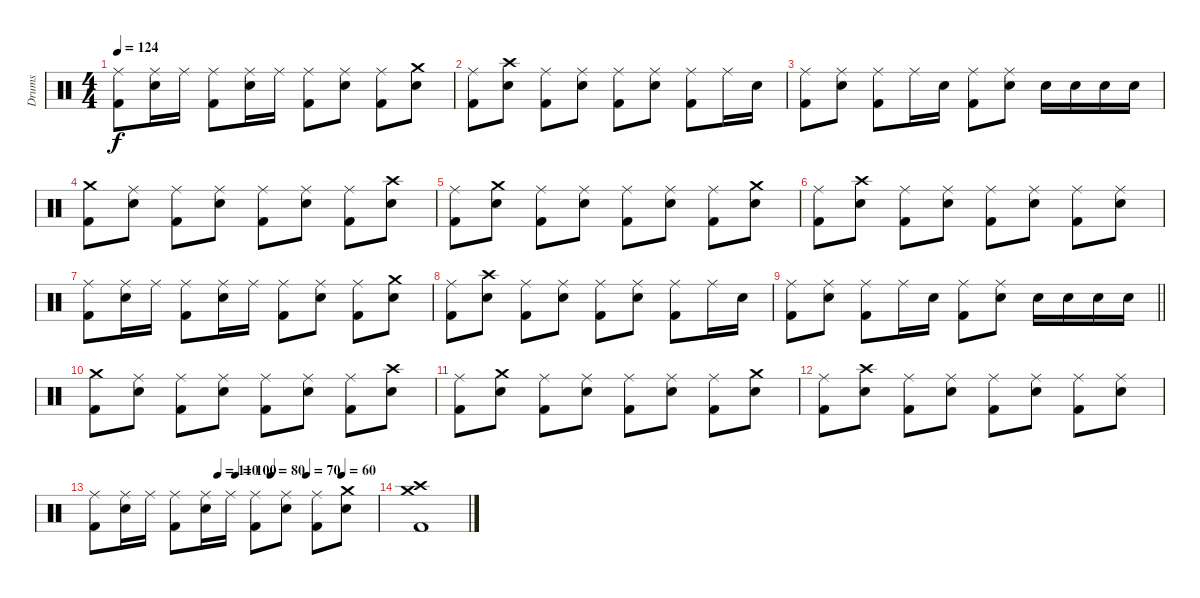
\track ("Drums" "Drums") {instrument percussion}
\staff {score}
\articulation defaults
\ts (4 4)
\tempo 124
\clef neutral
\ks c
("Ride (middle)" "Kick (hit) 2").8{dy f} ("Ride (middle)" "Snare (hit) 2").16 "Ride (middle)".16 ("Ride (middle)" "Kick (hit) 2").8 ("Ride (middle)" "Snare (hit) 2").16 "Ride (middle)".16 ("Ride (middle)" "Kick (hit) 2").8 ("Ride (middle)" "Snare (hit) 2").8 ("Ride (middle)" "Kick (hit) 2").8 ("Crash medium (hit)" "Snare (hit) 2").8 |
("Ride (middle)" "Kick (hit) 2").8 ("Crash high (hit)" "Snare (hit) 2").8 ("Ride (middle)" "Kick (hit) 2").8 ("Ride (middle)" "Snare (hit) 2").8 ("Ride (middle)" "Kick (hit) 2").8 ("Ride (middle)" "Snare (hit) 2").8 ("Ride (middle)" "Kick (hit) 2").8 "Ride (middle)".16 "Snare (hit) 2".16 |
("Ride (middle)" "Kick (hit) 2").8 ("Ride (middle)" "Snare (hit) 2").8 ("Ride (middle)" "Kick (hit) 2").8 "Ride (middle)".16 "Snare (hit) 2".16 ("Ride (middle)" "Kick (hit) 2").8 ("Ride (middle)" "Snare (hit) 2").8 "Snare (hit) 2".16 "Snare (hit) 2".16 "Snare (hit) 2".16 "Snare (hit) 2".16 |
("Crash medium (hit)" "Kick (hit) 2").8 ("Ride (middle)" "Snare (hit) 2").8 ("Ride (middle)" "Kick (hit) 2").8 ("Ride (middle)" "Snare (hit) 2").8 ("Ride (middle)" "Kick (hit) 2").8 ("Ride (middle)" "Snare (hit) 2").8 ("Ride (middle)" "Kick (hit) 2").8 ("Crash high (hit)" "Snare (hit) 2").8 |
("Ride (middle)" "Kick (hit) 2").8 ("Crash medium (hit)" "Snare (hit) 2").8 ("Ride (middle)" "Kick (hit) 2").8 ("Ride (middle)" "Snare (hit) 2").8 ("Ride (middle)" "Kick (hit) 2").8 ("Ride (middle)" "Snare (hit) 2").8 ("Ride (middle)" "Kick (hit) 2").8 ("Crash medium (hit)" "Snare (hit) 2").8 |
("Ride (middle)" "Kick (hit) 2").8 ("Crash high (hit)" "Snare (hit) 2").8 ("Ride (middle)" "Kick (hit) 2").8 ("Ride (middle)" "Snare (hit) 2").8 ("Ride (middle)" "Kick (hit) 2").8 ("Ride (middle)" "Snare (hit) 2").8 ("Ride (middle)" "Kick (hit) 2").8 ("Ride (middle)" "Snare (hit) 2").8 |
("Ride (middle)" "Kick (hit) 2").8 ("Ride (middle)" "Snare (hit) 2").16 "Ride (middle)".16 ("Ride (middle)" "Kick (hit) 2").8 ("Ride (middle)" "Snare (hit) 2").16 "Ride (middle)".16 ("Ride (middle)" "Kick (hit) 2").8 ("Ride (middle)" "Snare (hit) 2").8 ("Ride (middle)" "Kick (hit) 2").8 ("Crash medium (hit)" "Snare (hit) 2").8 |
("Ride (middle)" "Kick (hit) 2").8 ("Crash high (hit)" "Snare (hit) 2").8 ("Ride (middle)" "Kick (hit) 2").8 ("Ride (middle)" "Snare (hit) 2").8 ("Ride (middle)" "Kick (hit) 2").8 ("Ride (middle)" "Snare (hit) 2").8 ("Ride (middle)" "Kick (hit) 2").8 "Ride (middle)".16 "Snare (hit) 2".16 |
\barLineRight lightlight
("Ride (middle)" "Kick (hit) 2").8 ("Ride (middle)" "Snare (hit) 2").8 ("Ride (middle)" "Kick (hit) 2").8 "Ride (middle)".16 "Snare (hit) 2".16 ("Ride (middle)" "Kick (hit) 2").8 ("Ride (middle)" "Snare (hit) 2").8 "Snare (hit) 2".16 "Snare (hit) 2".16 "Snare (hit) 2".16 "Snare (hit) 2".16 |
("Crash medium (hit)" "Kick (hit) 2").8 ("Ride (middle)" "Snare (hit) 2").8 ("Ride (middle)" "Kick (hit) 2").8 ("Ride (middle)" "Snare (hit) 2").8 ("Ride (middle)" "Kick (hit) 2").8 ("Ride (middle)" "Snare (hit) 2").8 ("Ride (middle)" "Kick (hit) 2").8 ("Crash high (hit)" "Snare (hit) 2").8 |
("Ride (middle)" "Kick (hit) 2").8 ("Crash medium (hit)" "Snare (hit) 2").8 ("Ride (middle)" "Kick (hit) 2").8 ("Ride (middle)" "Snare (hit) 2").8 ("Ride (middle)" "Kick (hit) 2").8 ("Ride (middle)" "Snare (hit) 2").8 ("Ride (middle)" "Kick (hit) 2").8 ("Crash medium (hit)" "Snare (hit) 2").8 |
("Ride (middle)" "Kick (hit) 2").8 ("Crash high (hit)" "Snare (hit) 2").8 ("Ride (middle)" "Kick (hit) 2").8 ("Ride (middle)" "Snare (hit) 2").8 ("Ride (middle)" "Kick (hit) 2").8 ("Ride (middle)" "Snare (hit) 2").8 ("Ride (middle)" "Kick (hit) 2").8 ("Ride (middle)" "Snare (hit) 2").8 |
\tempo (100 0.5)
\tempo (80 0.625)
\tempo (70 0.75)
\tempo (60 0.875)
\tempo (110 0.4375)
("Ride (middle)" "Kick (hit) 2").8 ("Ride (middle)" "Snare (hit) 2").16 "Ride (middle)".16 ("Ride (middle)" "Kick (hit) 2").8 ("Ride (middle)" "Snare (hit) 2").16 "Ride (middle)".16 ("Ride (middle)" "Kick (hit) 2").8 ("Ride (middle)" "Snare (hit) 2").8 ("Ride (middle)" "Kick (hit) 2").8 ("Crash medium (hit)" "Snare (hit) 2").8 |
("Crash medium (hit)" "Crash high (hit)" "Kick (hit) 2").1
